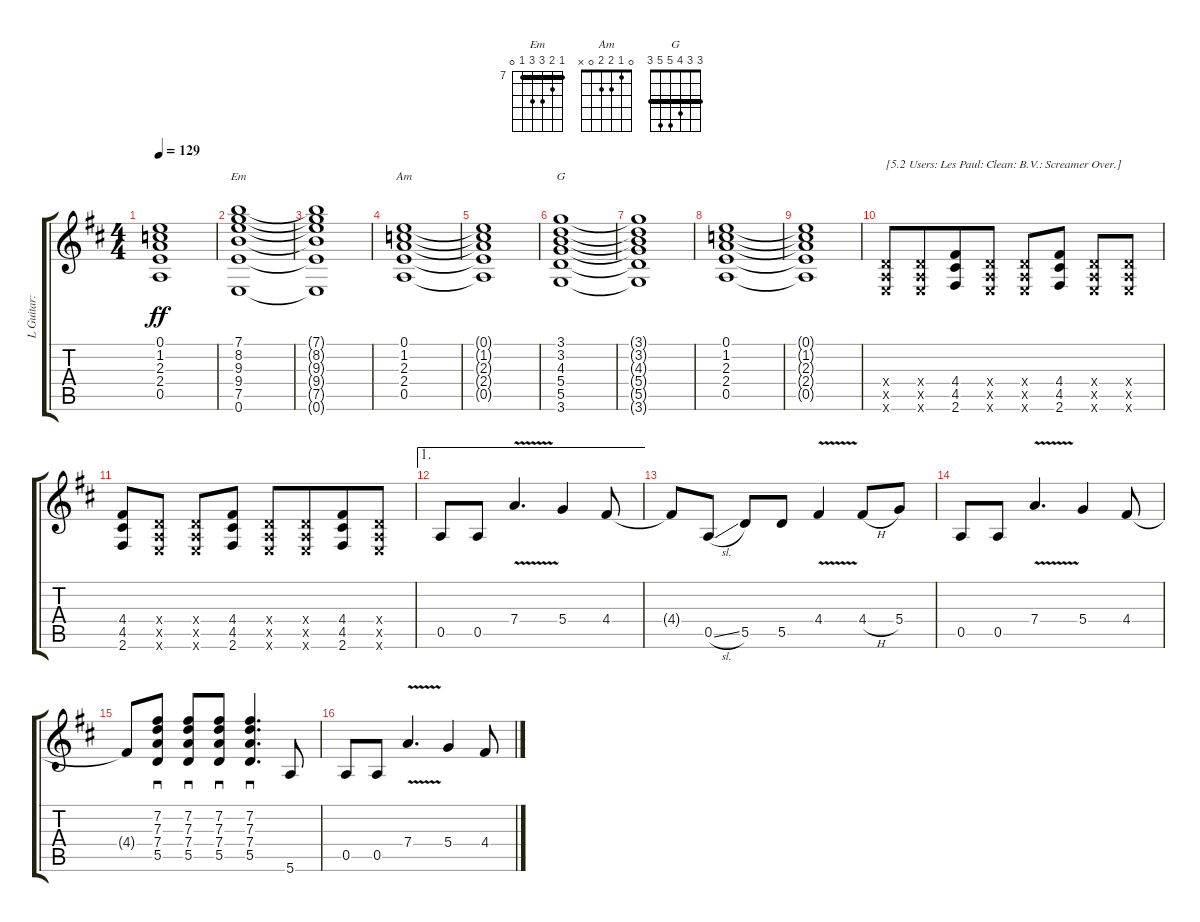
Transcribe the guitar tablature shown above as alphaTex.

\track ("L Guitar: IommI" "L Guitar: ") {instrument distortionguitar}
\staff {score tabs}
\tuning (E4 B3 G3 D3 A2 E2) {hide}
\chord ("Em" 7 8 9 9 7 0) {firstfret 7 barre 7}
\chord ("Am" 0 1 2 2 0 x)
\chord ("G" 3 3 4 5 5 3) {barre 3}
\ts (4 4)
\tempo 129
\clef g2
\ks d
(0.1{t} 1.2{t} 2.3{t} 2.4{t} 0.5{t}).1{dy ff} |
(7.1 8.2 9.3 9.4 7.5 0.6).1{ch "Em"} |
(7.1{t} 8.2{t} 9.3{t} 9.4{t} 7.5{t} 0.6{t}).1 |
(0.1 1.2 2.3 2.4 0.5).1{ch "Am"} |
(0.1{t} 1.2{t} 2.3{t} 2.4{t} 0.5{t}).1 |
(3.1 3.2 4.3 5.4 5.5 3.6).1{ch "G"} |
(3.1{t} 3.2{t} 4.3{t} 5.4{t} 5.5{t} 3.6{t}).1 |
(0.1 1.2 2.3 2.4 0.5).1 |
(0.1{t} 1.2{t} 2.3{t} 2.4{t} 0.5{t}).1 |
(0.4{x} 0.5{x} 0.6{x}).8{txt "[5.2 Users: Les Paul: Clean: B.V.: Screamer Over.]" instrument distortionguitar} (0.4{x} 0.5{x} 0.6{x}).8{beam merge} (4.4 4.5 2.6).8 (0.4{x} 0.5{x} 0.6{x}).8 (0.4{x} 0.5{x} 0.6{x}).8{beam merge} (4.4 4.5 2.6).8 (0.4{x} 0.5{x} 0.6{x}).8 (0.4{x} 0.5{x} 0.6{x}).8 |
(4.4 4.5 2.6).8 (0.4{x} 0.5{x} 0.6{x}).8 (0.4{x} 0.5{x} 0.6{x}).8{beam merge} (4.4 4.5 2.6).8 (0.4{x} 0.5{x} 0.6{x}).8 (0.4{x} 0.5{x} 0.6{x}).8{beam merge} (4.4 4.5 2.6).8 (0.4{x} 0.5{x} 0.6{x}).8 |
\ae 1
0.5.8 0.5.8 7.4{v}.4{d} 5.4.4 4.4.8 |
4.4{t}.8 0.5{sl}.8 5.5.8 5.5.8 4.4{v}.4 4.4{h}.8 5.4.8 |
0.5.8 0.5.8 7.4{v}.4{d} 5.4.4 4.4.8 |
4.4{t}.8 (7.2 7.3 7.4 5.5).8{sd} (7.2 7.3 7.4 5.5).8{sd} (7.2 7.3 7.4 5.5).8{sd} (7.2 7.3 7.4 5.5).4{d sd} 5.6.8 |
0.5.8 0.5.8 7.4{v}.4{d} 5.4.4 4.4.8
